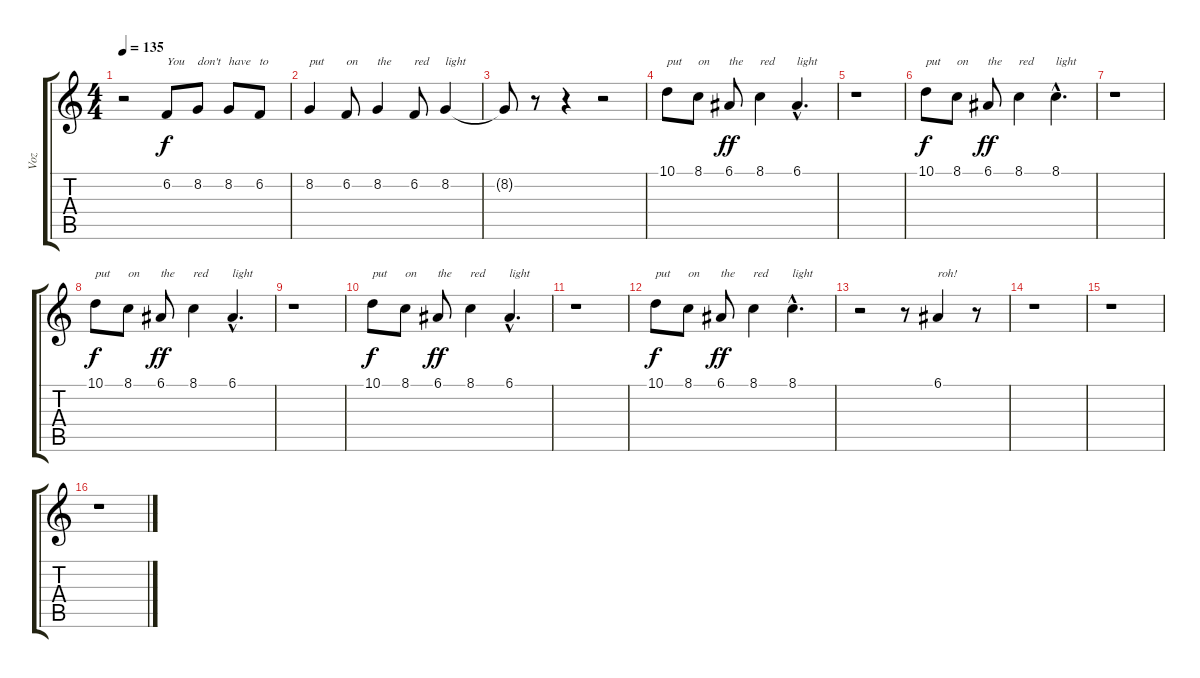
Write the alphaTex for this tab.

\track ("Voz" "Voz") {instrument trumpet}
\staff {score tabs}
\tuning (E4 B3 G3 D3 A2 E2) {hide}
\ts (4 4)
\tempo 135
\clef g2
\ks c
r.2{dy f} 6.2.8{txt "You"} 8.2.8{txt "don't"} 8.2.8{txt "have"} 6.2.8{txt "to"} |
8.2.4{txt "put"} 6.2.8{txt "on"} 8.2.4{txt "the"} 6.2.8{txt "red"} 8.2.4{txt "light"} |
8.2{t}.8 r.8 r.4 r.2 |
10.1.8{txt "put"} 8.1.8{txt "on"} 6.1.8{txt "the" dy ff} 8.1.4{txt "red"} 6.1{hac}.4{d txt "light"} |
r.1 |
10.1.8{txt "put" dy f} 8.1.8{txt "on"} 6.1.8{txt "the" dy ff} 8.1.4{txt "red"} 8.1{hac}.4{d txt "light"} |
r.1 |
10.1.8{txt "put" dy f} 8.1.8{txt "on"} 6.1.8{txt "the" dy ff} 8.1.4{txt "red"} 6.1{hac}.4{d txt "light"} |
r.1 |
10.1.8{txt "put" dy f} 8.1.8{txt "on"} 6.1.8{txt "the" dy ff} 8.1.4{txt "red"} 6.1{hac}.4{d txt "light"} |
r.1 |
10.1.8{txt "put" dy f} 8.1.8{txt "on"} 6.1.8{txt "the" dy ff} 8.1.4{txt "red"} 8.1{hac}.4{d txt "light"} |
r.2 r.8 6.1.4{txt "roh!"} r.8 |
r.1 |
r.1 |
r.1
